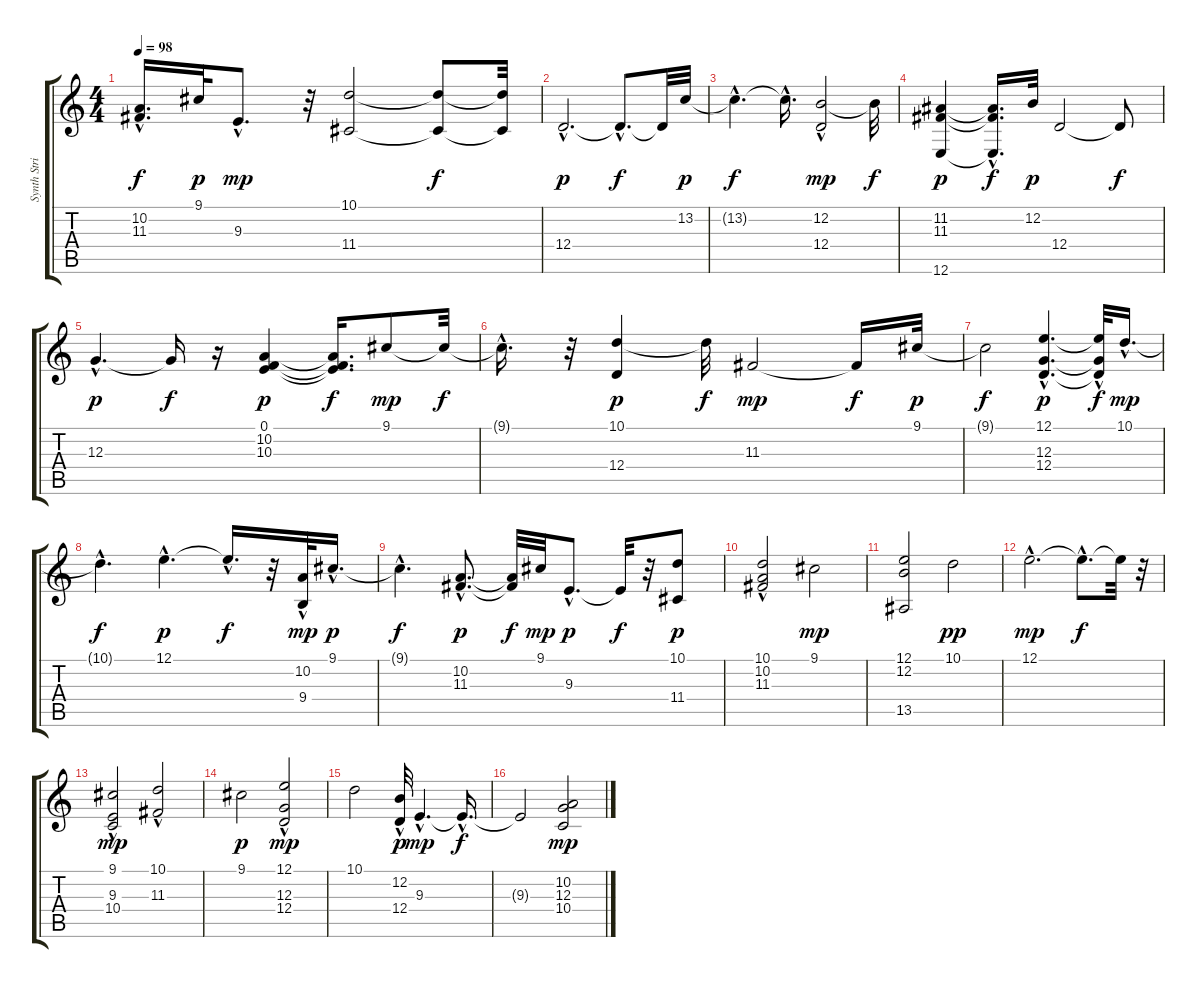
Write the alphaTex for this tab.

\track ("Synth Strings" "Synth Stri") {instrument synthstrings1}
\staff {score tabs}
\tuning (E4 B3 G3 D3 A2 E2) {hide}
\ts (4 4)
\tempo 98
\clef g2
\ks c
(10.2{t} 11.3{hac t}).16{d dy f} 9.1.32{dy p} 9.3{hac}.8{d dy mp} r.32 (10.1 11.4).2 (10.1{t} 11.4{t}).8{dy f} (10.1{t} 11.4{t}).32 |
12.4{hac}.2{d dy p} 12.4{hac t}.8{d dy f} 12.4{t}.32 13.2.32{dy p} |
13.2{hac t}.4{d dy f} 13.2{hac t}.16{d} (12.2 12.4{hac}).2{dy mp} 12.2{t}.32{dy f} |
(11.2 11.3 12.6).4{dy p} (11.2{t} 11.3{t} 12.6{hac t}).16{d dy f} 12.2.32{dy p} 12.4.2 12.4{t}.8{dy f} |
12.3{hac}.4{d dy p} 12.3{t}.16{dy f} r.16 (0.1 10.2 10.3).4{dy p} (0.1{t} 10.2{t} 10.3{t}).16{d dy f} 9.1.8{dy mp} 9.1{t}.32{dy f} |
9.1{hac t}.16{d} r.32 (10.1 12.4).4{dy p} 10.1{t}.32{dy f} 11.3.2{dy mp} 11.3{t}.16{dy f} 9.1.32{dy p} |
9.1{t}.2{dy f} (12.1{hac} 12.3{hac} 12.4{hac}).4{d dy p} (12.1{t} 12.3{hac t} 12.4{t}).32{dy f} 10.1{hac}.16{d dy mp} |
10.1{hac t}.4{d dy f} 12.1{hac}.4{d dy p} 12.1{hac t}.16{d dy f} r.32 (10.2 9.4{hac}).32{dy mp} 9.1{hac}.16{d dy p} |
9.1{hac t}.4{d dy f} (10.2{hac} 11.3{hac}).8{d dy p} (10.2{t} 11.3{t}).32{dy f} 9.1.32{dy mp} 9.3{hac}.8{d dy p} 9.3{t}.32{dy f} r.32 (10.1 11.4).8{dy p} |
(10.1 10.2 11.3{hac}).2 9.1.2{dy mp} |
(12.1 12.2 13.5).2 10.1.2{dy pp} |
12.1{hac}.2{d dy mp} 12.1{hac t}.8{d dy f} 12.1{t}.32 r.32 |
(9.1 9.3{hac} 10.4).2{dy mp} (10.1 11.3{hac}).2 |
9.1.2{dy p} (12.1 12.3{hac} 12.4{hac}).2{dy mp} |
10.1.2 (12.2{hac} 12.4{hac}).32{dy p} 9.3{hac}.4{d dy mp} 9.3{hac t}.16{d dy f} |
9.3{t}.2 (10.2 12.3 10.4).2{dy mp}
